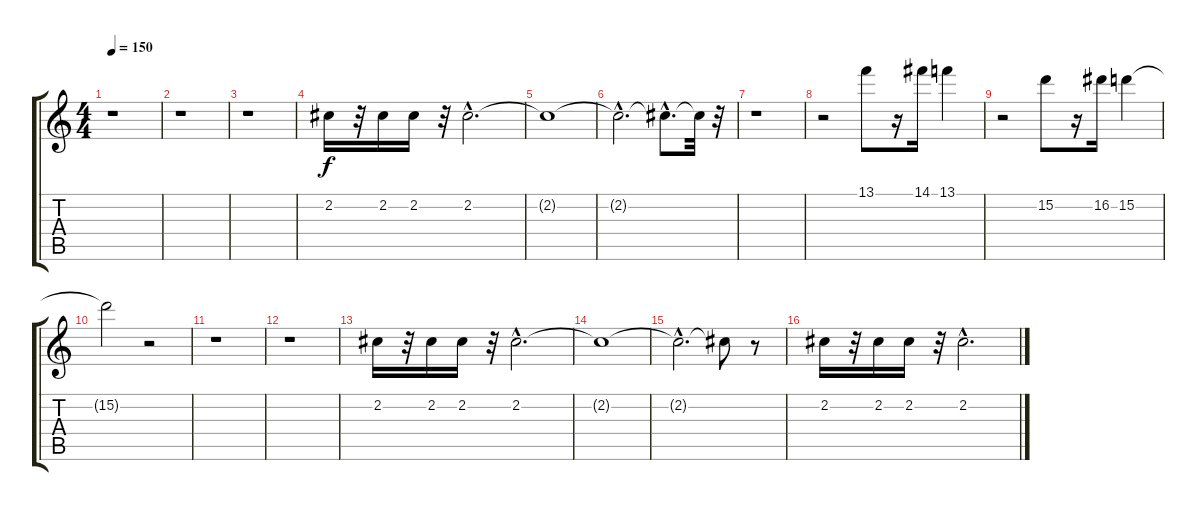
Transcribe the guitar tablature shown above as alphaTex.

\track "" {instrument acousticguitarnylon}
\staff {score tabs}
\tuning (E4 B3 G3 D3 A2 E2) {hide}
\ts (4 4)
\tempo 150
\clef g2
\ks c
r.1{dy f} |
r.1 |
r.1 |
2.2.16 r.32 2.2.16 2.2.16 r.32 2.2{hac}.2{d} |
2.2{t}.1 |
2.2{hac t}.2{d} 2.2{hac t}.8{d} 2.2{t}.32 r.32 |
r.1 |
r.2 13.1.8 r.16 14.1.16 13.1.4 |
r.2 15.2.8 r.16 16.2.16 15.2.4 |
15.2{t}.2 r.2 |
r.1 |
r.1 |
2.2.16 r.32 2.2.16 2.2.16 r.32 2.2{hac}.2{d} |
2.2{t}.1 |
2.2{hac t}.2{d} 2.2{t}.8 r.8 |
2.2.16 r.32 2.2.16 2.2.16 r.32 2.2{hac}.2{d}
